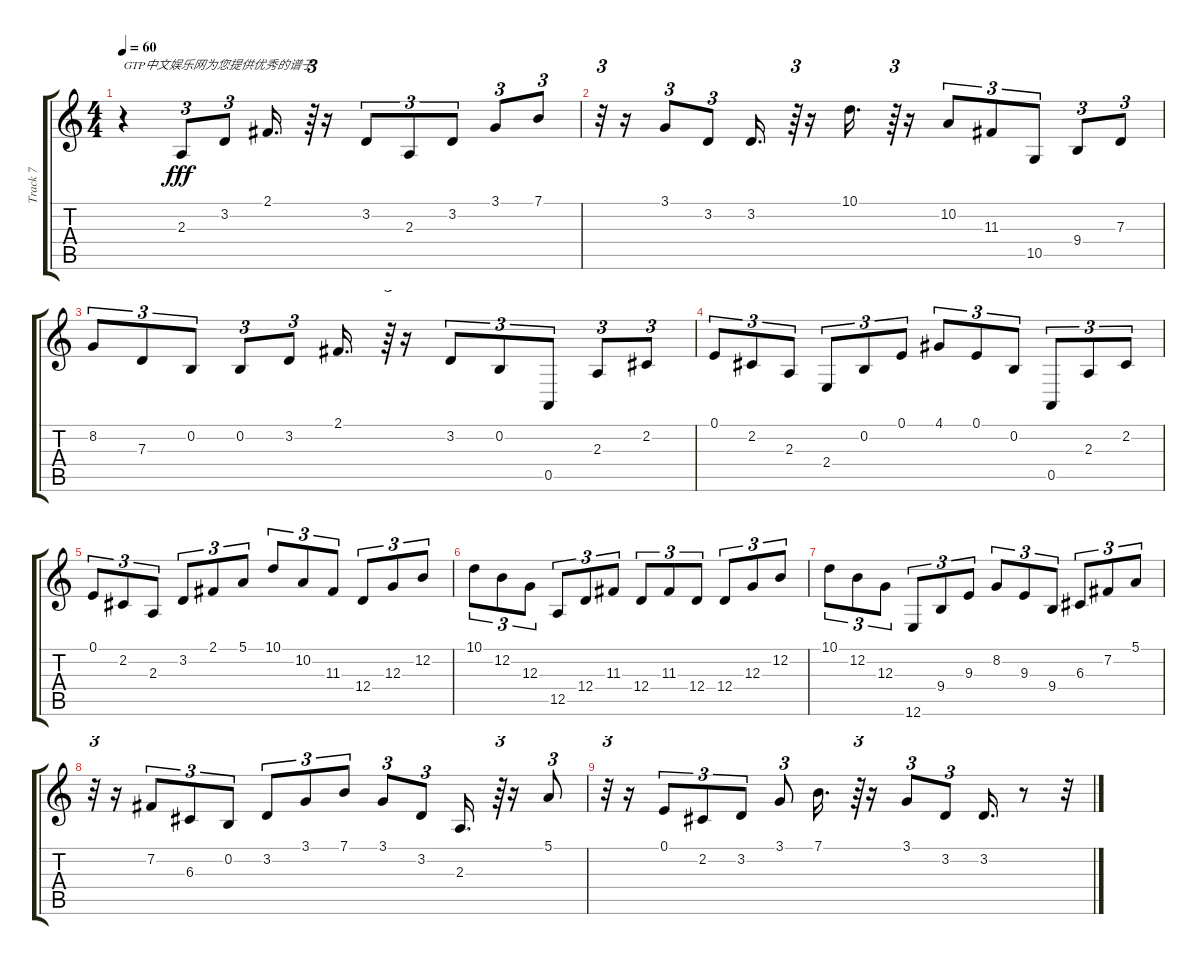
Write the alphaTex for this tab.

\track ("Track 7" "Track 7") {instrument vibraphone}
\staff {score tabs}
\tuning (E4 B3 G3 D3 A2 E2) {hide}
\ts (4 4)
\tempo 60
\clef g2
\ks c
r.4{txt "GTP中文娱乐网为您提供优秀的谱子" dy fff instrument vibraphone} 2.3.8{tu (3 2)} 3.2.8{tu (3 2)} 2.1.16{d} r.64{tu (3 2)} r.16 3.2.8{tu (3 2)} 2.3.8{tu (3 2)} 3.2.8{tu (3 2)} 3.1.8{tu (3 2)} 7.1.8{tu (3 2)} |
r.32{tu (3 2)} r.16 3.1.8{tu (3 2)} 3.2.8{tu (3 2)} 3.2.16{d} r.64{tu (3 2)} r.16 10.1.16{d} r.64{tu (3 2)} r.16 10.2.8{tu (3 2)} 11.3.8{tu (3 2)} 10.5.8{tu (3 2)} 9.4.8{tu (3 2)} 7.3.8{tu (3 2)} |
8.2.8{tu (3 2)} 7.3.8{tu (3 2)} 0.2.8{tu (3 2)} 0.2.8{tu (3 2)} 3.2.8{tu (3 2)} 2.1.16{d} r.64{tu (3 2)} r.16 3.2.8{tu (3 2)} 0.2.8{tu (3 2)} 0.5.8{tu (3 2)} 2.3.8{tu (3 2)} 2.2.8{tu (3 2)} |
0.1.8{tu (3 2)} 2.2.8{tu (3 2)} 2.3.8{tu (3 2)} 2.4.8{tu (3 2)} 0.2.8{tu (3 2)} 0.1.8{tu (3 2)} 4.1.8{tu (3 2)} 0.1.8{tu (3 2)} 0.2.8{tu (3 2)} 0.5.8{tu (3 2)} 2.3.8{tu (3 2)} 2.2.8{tu (3 2)} |
0.1.8{tu (3 2)} 2.2.8{tu (3 2)} 2.3.8{tu (3 2)} 3.2.8{tu (3 2)} 2.1.8{tu (3 2)} 5.1.8{tu (3 2)} 10.1.8{tu (3 2)} 10.2.8{tu (3 2)} 11.3.8{tu (3 2)} 12.4.8{tu (3 2)} 12.3.8{tu (3 2)} 12.2.8{tu (3 2)} |
10.1.8{tu (3 2)} 12.2.8{tu (3 2)} 12.3.8{tu (3 2)} 12.5.8{tu (3 2)} 12.4.8{tu (3 2)} 11.3.8{tu (3 2)} 12.4.8{tu (3 2)} 11.3.8{tu (3 2)} 12.4.8{tu (3 2)} 12.4.8{tu (3 2)} 12.3.8{tu (3 2)} 12.2.8{tu (3 2)} |
10.1.8{tu (3 2)} 12.2.8{tu (3 2)} 12.3.8{tu (3 2)} 12.6.8{tu (3 2)} 9.4.8{tu (3 2)} 9.3.8{tu (3 2)} 8.2.8{tu (3 2)} 9.3.8{tu (3 2)} 9.4.8{tu (3 2)} 6.3.8{tu (3 2)} 7.2.8{tu (3 2)} 5.1.8{tu (3 2)} |
r.32{tu (3 2)} r.16 7.2.8{tu (3 2)} 6.3.8{tu (3 2)} 0.2.8{tu (3 2)} 3.2.8{tu (3 2)} 3.1.8{tu (3 2)} 7.1.8{tu (3 2)} 3.1.8{tu (3 2)} 3.2.8{tu (3 2)} 2.3.16{d} r.64{tu (3 2)} r.16 5.1.8{tu (3 2)} |
r.32{tu (3 2)} r.16 0.1.8{tu (3 2)} 2.2.8{tu (3 2)} 3.2.8{tu (3 2)} 3.1.8{tu (3 2)} 7.1.16{d} r.64{tu (3 2)} r.16 3.1.8{tu (3 2)} 3.2.8{tu (3 2)} 3.2.16{d} r.8 r.32
